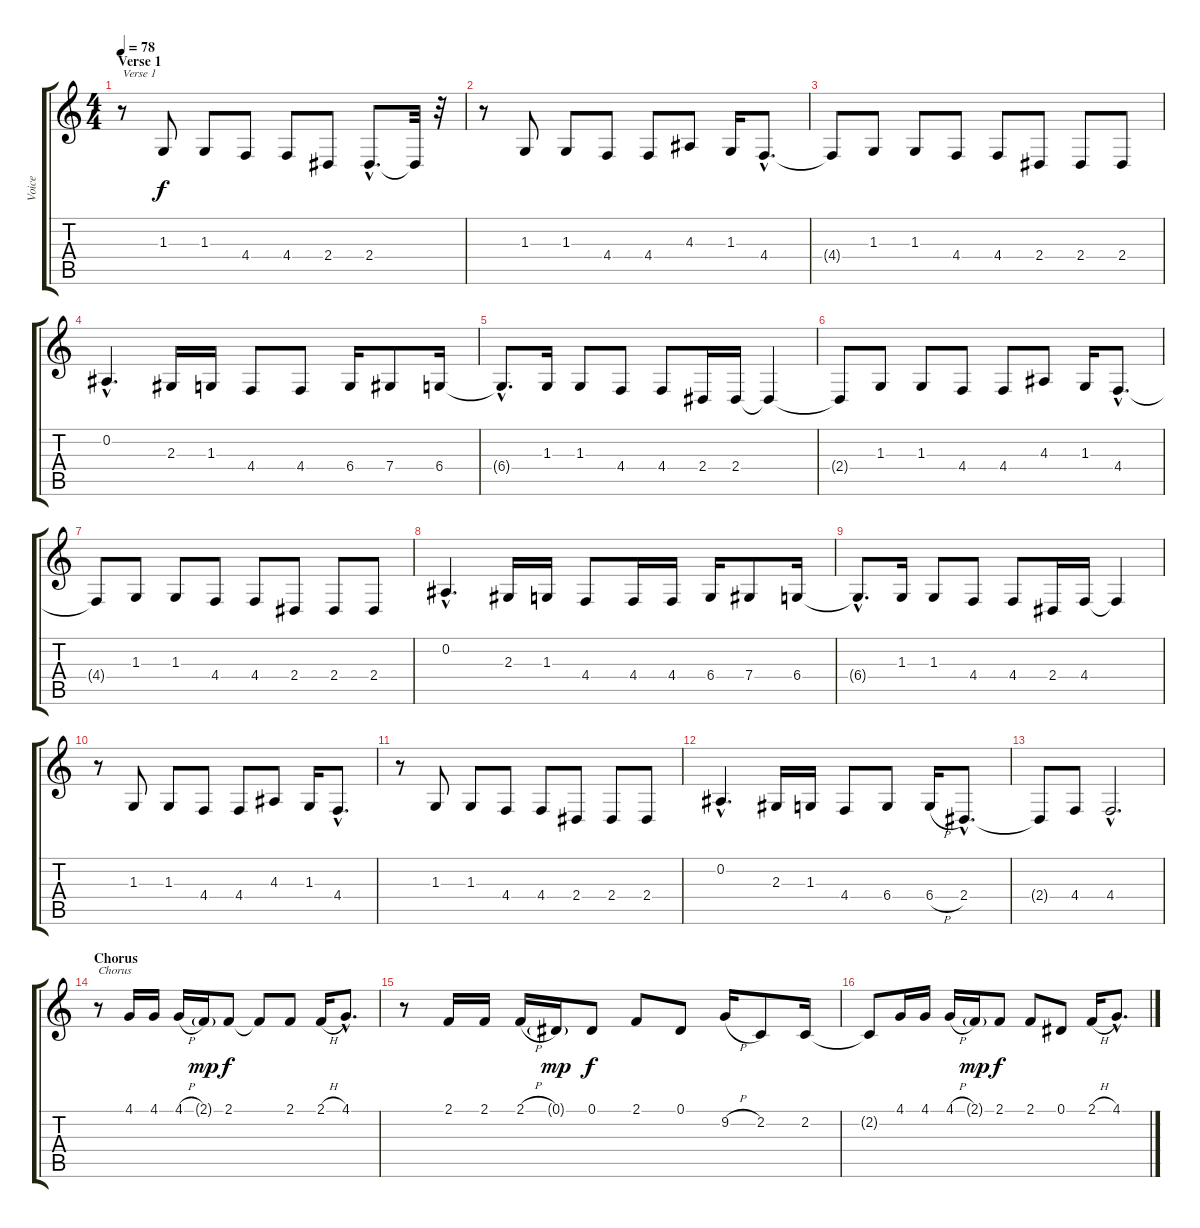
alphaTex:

\track ("Voice" "Voice") {instrument clarinet}
\staff {score tabs}
\tuning (Eb4 Bb3 Gb3 Db3 Ab2 Eb2) {hide}
\ts (4 4)
\section ("" "Verse 1")
\tempo 78
\clef g2
\ks c
r.8{txt "Verse 1" dy f instrument clarinet} 1.3.8 1.3.8 4.4.8 4.4.8 2.4.8 2.4{hac}.8{d} 2.4{t}.32 r.32 |
r.8 1.3.8 1.3.8 4.4.8 4.4.8 4.3.8 1.3.16 4.4{hac}.8{d} |
4.4{t}.8 1.3.8 1.3.8 4.4.8 4.4.8 2.4.8 2.4.8 2.4.8 |
0.2{hac}.4{d} 2.3.16 1.3.16 4.4.8 4.4.8 6.4.16 7.4.8 6.4.16 |
6.4{hac t}.8{d} 1.3.16 1.3.8 4.4.8 4.4.8 2.4.16 2.4.16 2.4{t}.4 |
2.4{t}.8 1.3.8 1.3.8 4.4.8 4.4.8 4.3.8 1.3.16 4.4{hac}.8{d} |
4.4{t}.8 1.3.8 1.3.8 4.4.8 4.4.8 2.4.8 2.4.8 2.4.8 |
0.2{hac}.4{d} 2.3.16 1.3.16 4.4.8 4.4.16 4.4.16 6.4.16 7.4.8 6.4.16 |
6.4{hac t}.8{d} 1.3.16 1.3.8 4.4.8 4.4.8 2.4.16 4.4.16 4.4{t}.4 |
r.8 1.3.8 1.3.8 4.4.8 4.4.8 4.3.8 1.3.16 4.4{hac}.8{d} |
r.8 1.3.8 1.3.8 4.4.8 4.4.8 2.4.8 2.4.8 2.4.8 |
0.2{hac}.4{d} 2.3.16 1.3.16 4.4.8 6.4.8 6.4{h}.16{volume 14} 2.4{hac}.8{d} |
2.4{t}.8 4.4.8 4.4{hac}.2{d} |
\section ("" "Chorus")
r.8{txt "Chorus" volume 16} 4.1.16 4.1.16 4.1{h}.16 2.1{g}.16{dy mp} 2.1.8{dy f} 2.1{t}.8 2.1.8 2.1{h}.16 4.1{hac}.8{d} |
r.8 2.1.16 2.1.16 2.1{h}.16 0.1{g}.16{dy mp} 0.1.8{dy f} 2.1.8 0.1.8 9.2{h}.16 2.2.8 2.2.16 |
2.2{t}.8 4.1.16 4.1.16 4.1{h}.16 2.1{g}.16{dy mp} 2.1.8{dy f} 2.1.8 0.1.8 2.1{h}.16 4.1{hac}.8{d}
